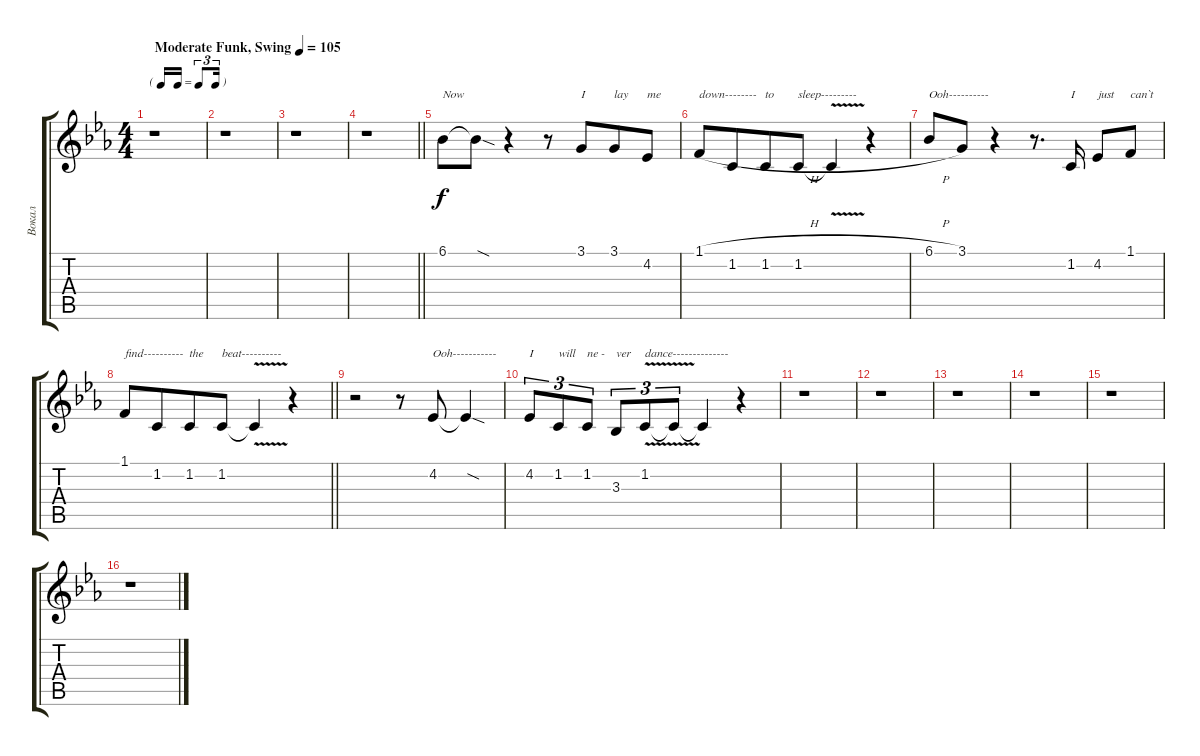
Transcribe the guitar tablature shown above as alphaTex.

\track ("Вокал" "Вокал") {instrument accordion}
\staff {score tabs}
\tuning (E4 B3 G3 D3 A2 E2) {hide}
\ts (4 4)
\tf triplet16th
\tempo (105 "Moderate Funk, Swing")
\clef g2
\ks cminor
r.1{dy f instrument accordion} |
r.1 |
r.1 |
\barLineRight lightlight
r.1 |
6.1.8{txt "Now"} 6.1{sod t}.8 r.4 r.8 3.1.8{txt "I" beam merge} 3.1.8{txt "lay"} 4.2.8{txt "me"} |
1.1{h}.8{txt "down--------"} 1.2.8{beam merge} 1.2.8{txt "to"} 1.2.8{txt "sleep---------"} 1.2{v t}.4 r.4 |
6.1{h}.8{txt "Ooh----------"} 3.1.8 r.4 r.8{d} 1.2.16{txt "I"} 4.2.8{txt "just"} 1.1.8{txt "can`t"} |
\barLineRight lightlight
1.1.8{txt "find----------"} 1.2.8{beam merge} 1.2.8{txt "the"} 1.2.8{txt "beat----------"} 1.2{v t}.4 r.4 |
r.2 r.8 4.2.8{txt "Ooh-----------"} 4.2{sod t}.4 |
4.2.8{tu (3 2) txt "I"} 1.2.8{tu (3 2) txt "will"} 1.2.8{tu (3 2) txt "ne -"} 3.3.8{tu (3 2) txt "ver"} 1.2{v}.8{tu (3 2) txt "dance--------------"} 1.2{t}.8{tu (3 2)} 1.2{t}.4 r.4 |
r.1 |
r.1 |
r.1 |
r.1 |
r.1 |
r.1
